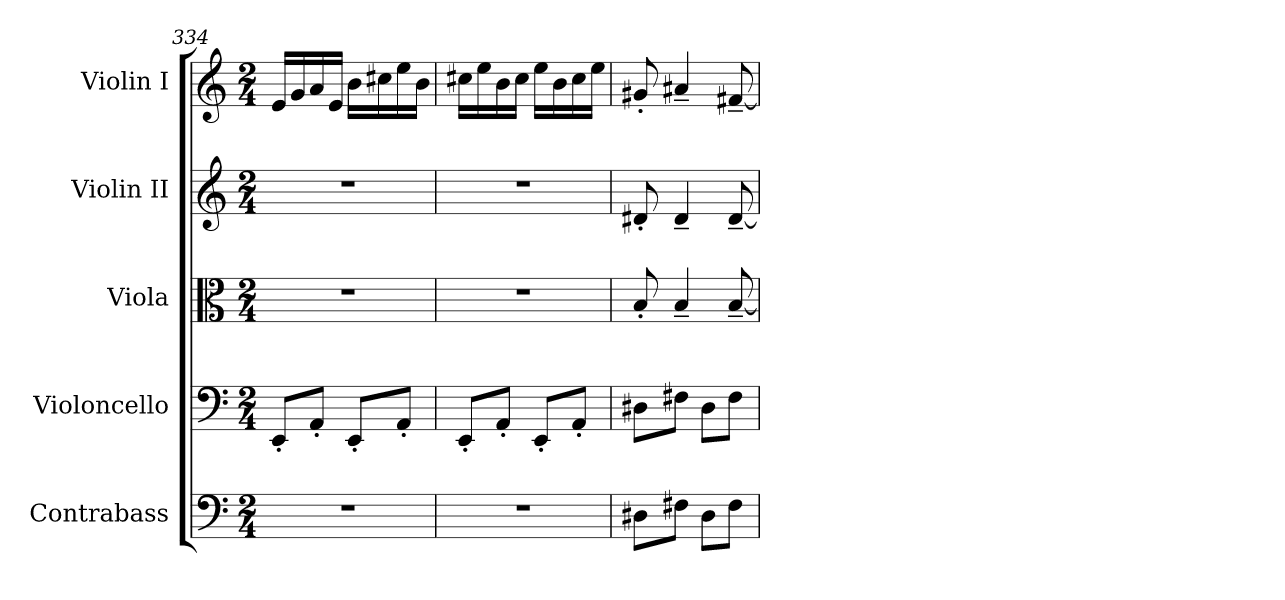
**kern	**kern	**kern	**kern	**kern
*part5	*part4	*part3	*part2	*part1
*staff5	*staff4	*staff3	*staff2	*staff1
*I"Contrabass	*I"Violoncello	*I"Viola	*I"Violin II	*I"Violin I
*I'Cb.	*I'Vc.	*I'Vla.	*I'Vln. II	*I'Vln. I
*clefF4	*clefF4	*clefC3	*clefG2	*clefG2
*ITrd7c12	*	*	*	*
*k[]	*k[]	*k[]	*k[]	*k[]
*M2/4	*M2/4	*M2/4	*M2/4	*M2/4
=334	=334	=334	=334	=334
2r	8EE'/L	2r	2r	16e/LL
.	.	.	.	16g/
.	8AA'/J	.	.	16a/
.	.	.	.	16e/JJ
.	8EE'/L	.	.	16b\LL
.	.	.	.	16cc#X\
.	8AA'/J	.	.	16ee\
.	.	.	.	16b\JJ
=335	=335	=335	=335	=335
2r	8EE'/L	2r	2r	16cc#X\LL
.	.	.	.	16ee\
.	8AA'/J	.	.	16b\
.	.	.	.	16cc#\JJ
.	8EE'/L	.	.	16ee\LL
.	.	.	.	16b\
.	8AA'/J	.	.	16cc#\
.	.	.	.	16ee\JJ
!!LO:LB:g=z
=336	=336	=336	=336	=336
8DD#X\L	8D#X\L	8B'/	8d#X'/	8g#X'/
8FF#X\J	8F#X\J	4B~/	4d#~/	4a#X~/
8DD#\L	8D#\L	.	.	.
8FF#\J	8F#\J	[8B~/	[8d#~/	[8f#X~/
=	=	=	=	=
*-	*-	*-	*-	*-
